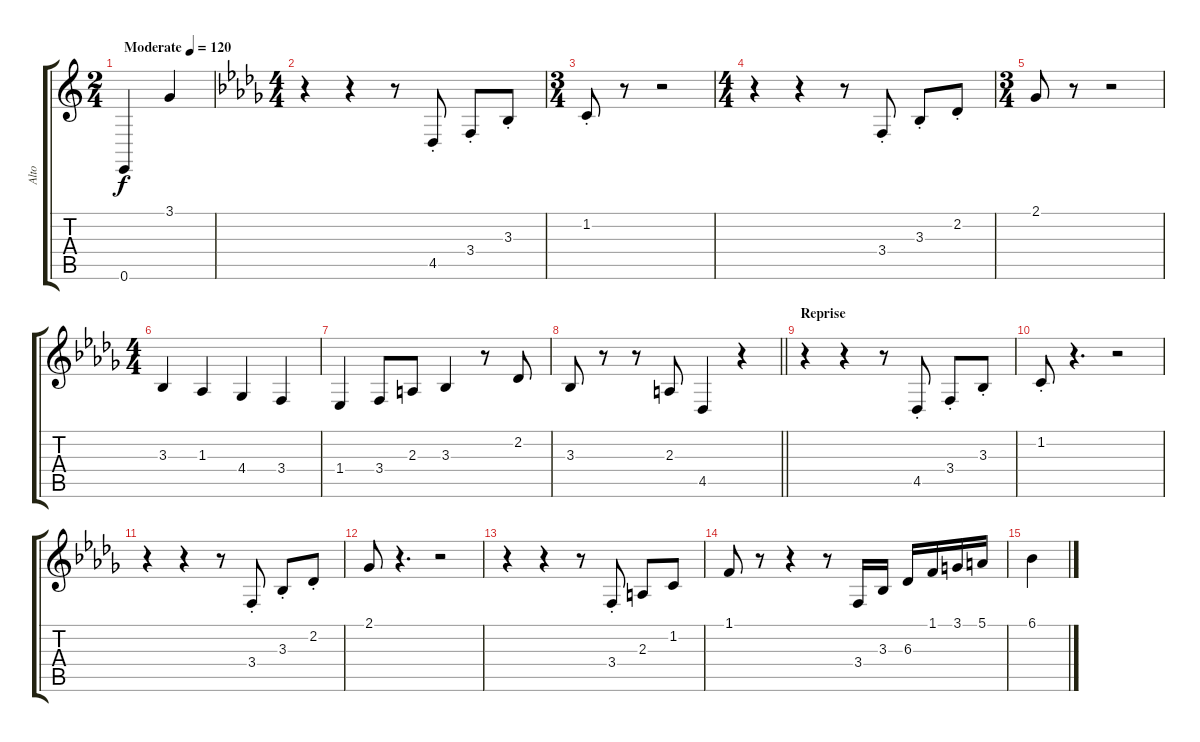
\track ("Alto" "Alto") {instrument viola}
\staff {score tabs}
\tuning (E4 B3 G3 D3 A2 E2) {hide}
\ts (2 4)
\tempo (120 "Moderate")
\clef g2
\ks c
0.6.4{dy f instrument viola} 3.1.4 |
\ts (4 4)
\ks bbminor
r.4 r.4 r.8 4.5{st}.8 3.4{st}.8 3.3{st}.8 |
\ts (3 4)
1.2{st}.8 r.8 r.2 |
\ts (4 4)
r.4 r.4 r.8 3.4{st}.8 3.3{st}.8 2.2{st}.8 |
\ts (3 4)
2.1.8 r.8 r.2 |
\ts (4 4)
3.3.4 1.3.4 4.4.4 3.4.4 |
1.4.4 3.4.8 2.3.8 3.3.4 r.8 2.2.8 |
\barLineRight lightlight
3.3.8 r.8 r.8 2.3.8 4.5.4 r.4 |
\section ("" "Reprise")
r.4 r.4 r.8 4.5{st}.8 3.4{st}.8 3.3{st}.8 |
1.2{st}.8 r.4{d} r.2 |
r.4 r.4 r.8 3.4{st}.8 3.3{st}.8 2.2{st}.8 |
2.1.8 r.4{d} r.2 |
r.4 r.4 r.8 3.4{st}.8 2.3.8 1.2.8 |
1.1.8 r.8 r.4 r.8 3.4.16 3.3.16 6.3.16 1.1.16 3.1.16 5.1.16 |
6.1.4
